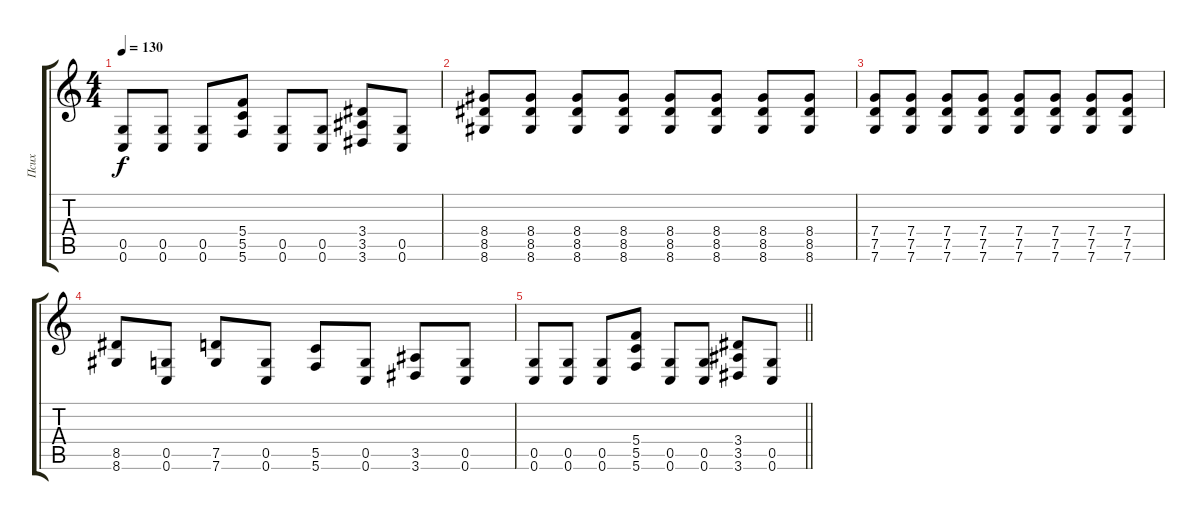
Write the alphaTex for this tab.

\track ("Псих" "Псих") {instrument distortionguitar}
\staff {score tabs}
\tuning (D4 A3 F3 C3 G2 C2) {hide}
\ts (4 4)
\tempo 130
\clef g2
\ks c
(0.5 0.6).8{dy f} (0.5 0.6).8 (0.5 0.6).8 (5.4 5.5 5.6).8 (0.5 0.6).8 (0.5 0.6).8 (3.4 3.5 3.6).8 (0.5 0.6).8 |
(8.4 8.5 8.6).8 (8.4 8.5 8.6).8 (8.4 8.5 8.6).8 (8.4 8.5 8.6).8 (8.4 8.5 8.6).8 (8.4 8.5 8.6).8 (8.4 8.5 8.6).8 (8.4 8.5 8.6).8 |
(7.4 7.5 7.6).8 (7.4 7.5 7.6).8 (7.4 7.5 7.6).8 (7.4 7.5 7.6).8 (7.4 7.5 7.6).8 (7.4 7.5 7.6).8 (7.4 7.5 7.6).8 (7.4 7.5 7.6).8 |
(8.5 8.6).8 (0.5 0.6).8 (7.5 7.6).8 (0.5 0.6).8 (5.5 5.6).8 (0.5 0.6).8 (3.5 3.6).8 (0.5 0.6).8 |
\barLineRight lightlight
(0.5 0.6).8 (0.5 0.6).8 (0.5 0.6).8 (5.4 5.5 5.6).8 (0.5 0.6).8 (0.5 0.6).8 (3.4 3.5 3.6).8 (0.5 0.6).8
